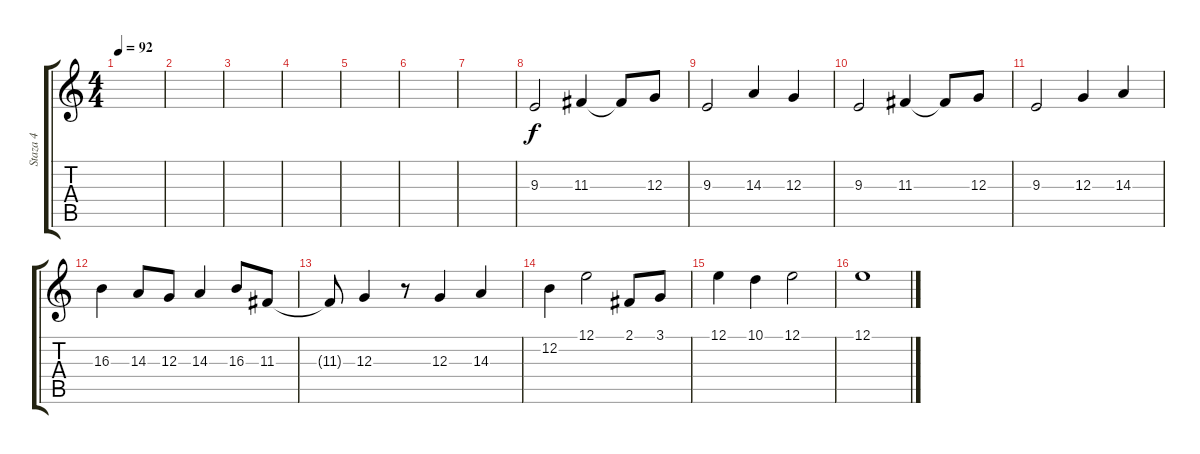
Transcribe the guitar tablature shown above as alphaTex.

\track ("Staza 4" "Staza 4") {instrument violin}
\staff {score tabs}
\tuning (E4 B3 G3 D3 A2 E2) {hide}
\ts (4 4)
\tempo 92
\clef g2
\ks c
|
|
|
|
|
|
|
9.3.2 11.3.4 11.3{t}.8 12.3.8 |
9.3.2 14.3.4 12.3.4 |
9.3.2 11.3.4 11.3{t}.8 12.3.8 |
9.3.2 12.3.4 14.3.4 |
16.3.4 14.3.8 12.3.8 14.3.4 16.3.8 11.3.8 |
11.3{t}.8 12.3.4 r.8 12.3.4 14.3.4 |
12.2.4 12.1.2 2.1.8 3.1.8 |
12.1.4 10.1.4 12.1.2 |
12.1.1
